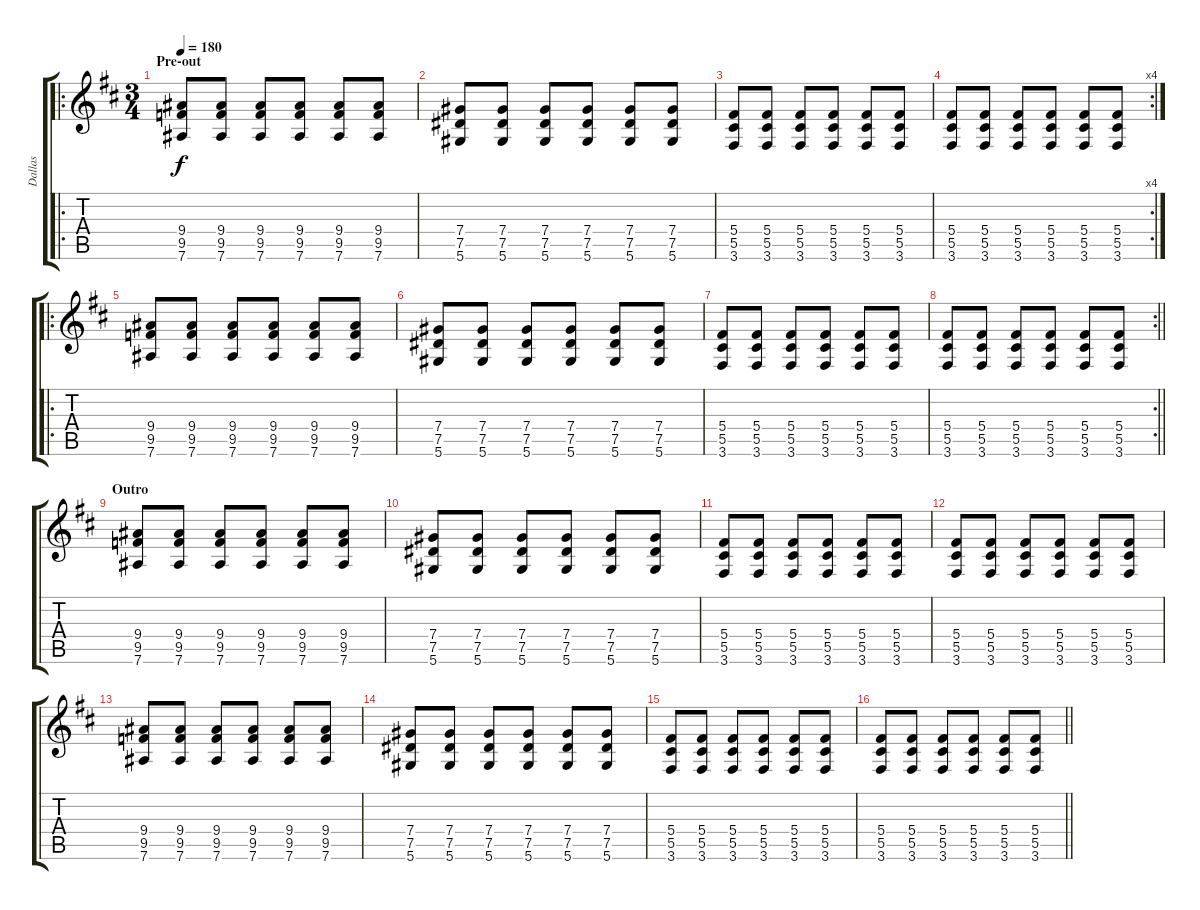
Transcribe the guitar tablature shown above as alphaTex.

\track ("Dallas" "Dallas") {instrument electricguitarjazz}
\staff {score tabs}
\tuning (Eb4 Bb3 Gb3 Db3 Ab2 Eb2) {hide}
\ro
\ts (3 4)
\section ("" "Pre-out")
\tempo 180
\clef g2
\ks d
(9.4 9.5 7.6).8{dy f} (9.4 9.5 7.6).8 (9.4 9.5 7.6).8 (9.4 9.5 7.6).8 (9.4 9.5 7.6).8 (9.4 9.5 7.6).8 |
(7.4 7.5 5.6).8 (7.4 7.5 5.6).8 (7.4 7.5 5.6).8 (7.4 7.5 5.6).8 (7.4 7.5 5.6).8 (7.4 7.5 5.6).8 |
(5.4 5.5 3.6).8 (5.4 5.5 3.6).8 (5.4 5.5 3.6).8 (5.4 5.5 3.6).8 (5.4 5.5 3.6).8 (5.4 5.5 3.6).8 |
\rc 4
(5.4 5.5 3.6).8 (5.4 5.5 3.6).8 (5.4 5.5 3.6).8 (5.4 5.5 3.6).8 (5.4 5.5 3.6).8 (5.4 5.5 3.6).8 |
\ro
(9.4 9.5 7.6).8 (9.4 9.5 7.6).8 (9.4 9.5 7.6).8 (9.4 9.5 7.6).8 (9.4 9.5 7.6).8 (9.4 9.5 7.6).8 |
(7.4 7.5 5.6).8 (7.4 7.5 5.6).8 (7.4 7.5 5.6).8 (7.4 7.5 5.6).8 (7.4 7.5 5.6).8 (7.4 7.5 5.6).8 |
(5.4 5.5 3.6).8 (5.4 5.5 3.6).8 (5.4 5.5 3.6).8 (5.4 5.5 3.6).8 (5.4 5.5 3.6).8 (5.4 5.5 3.6).8 |
\rc 2
\barLineRight lightlight
(5.4 5.5 3.6).8 (5.4 5.5 3.6).8 (5.4 5.5 3.6).8 (5.4 5.5 3.6).8 (5.4 5.5 3.6).8 (5.4 5.5 3.6).8 |
\section ("" "Outro")
(9.4 9.5 7.6).8 (9.4 9.5 7.6).8 (9.4 9.5 7.6).8 (9.4 9.5 7.6).8 (9.4 9.5 7.6).8 (9.4 9.5 7.6).8 |
(7.4 7.5 5.6).8 (7.4 7.5 5.6).8 (7.4 7.5 5.6).8 (7.4 7.5 5.6).8 (7.4 7.5 5.6).8 (7.4 7.5 5.6).8 |
(5.4 5.5 3.6).8 (5.4 5.5 3.6).8 (5.4 5.5 3.6).8 (5.4 5.5 3.6).8 (5.4 5.5 3.6).8 (5.4 5.5 3.6).8 |
(5.4 5.5 3.6).8 (5.4 5.5 3.6).8 (5.4 5.5 3.6).8 (5.4 5.5 3.6).8 (5.4 5.5 3.6).8 (5.4 5.5 3.6).8 |
(9.4 9.5 7.6).8 (9.4 9.5 7.6).8 (9.4 9.5 7.6).8 (9.4 9.5 7.6).8 (9.4 9.5 7.6).8 (9.4 9.5 7.6).8 |
(7.4 7.5 5.6).8 (7.4 7.5 5.6).8 (7.4 7.5 5.6).8 (7.4 7.5 5.6).8 (7.4 7.5 5.6).8 (7.4 7.5 5.6).8 |
(5.4 5.5 3.6).8 (5.4 5.5 3.6).8 (5.4 5.5 3.6).8 (5.4 5.5 3.6).8 (5.4 5.5 3.6).8 (5.4 5.5 3.6).8 |
\barLineRight lightlight
(5.4 5.5 3.6).8 (5.4 5.5 3.6).8 (5.4 5.5 3.6).8 (5.4 5.5 3.6).8 (5.4 5.5 3.6).8 (5.4 5.5 3.6).8
